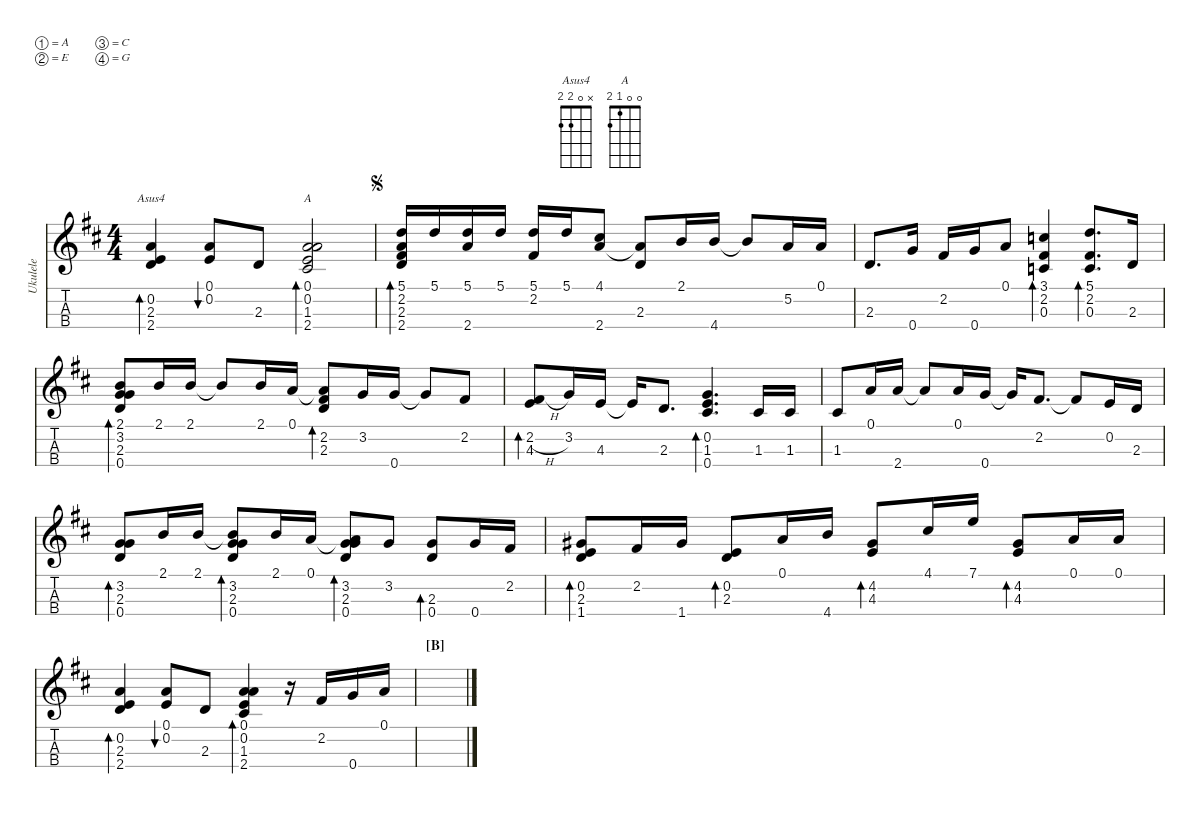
\defaultSystemsLayout 4
\hideDynamics
\bracketExtendMode nobrackets
\otherSystemsTrackNameOrientation horizontal
\defaultBarNumberDisplay Hide
\track ("Ukulele" "Ukulele") {defaultSystemsLayout 4 instrument acousticguitarnylon}
\staff {score tabs}
\tuning (A4 E4 C4 G4)
\displaytranspose 0
\chord ("Asus4" x 0 2 2)
\chord ("A" 0 0 1 2)
\ts (4 4)
\tempo (60 hide)
\clef g2
\ks d
(2.3{acc forcenatural} 0.2{acc forcenatural} 2.4{acc forcenatural}).4{bd 30 ch "Asus4" dy mf beam Up} (0.1{acc forcenatural} 0.2{acc forcenatural}).8{bu 30 beam Up} 2.3{acc forcenatural}.8{beam Up} (1.3{acc #} 0.2{acc forcenatural} 0.1{acc forcenatural} 2.4{acc forcenatural}).2{bd 30 ch "A" beam Up} |
\jump segno
(2.3{acc forcenatural} 2.2{acc #} 2.4{acc forcenatural} 5.1{acc forcenatural}).16{bd 30 beam Up} 5.1{acc forcenatural}.16{beam Up} (5.1{acc forcenatural} 2.4{acc forcenatural}).16{beam Up} 5.1{acc forcenatural}.16{beam Up} (5.1{acc forcenatural} 2.2{acc #}).16{beam Up} 5.1{acc forcenatural}.16{beam Up} (4.1{acc #} 2.4{acc forcenatural}).8{beam Up} (2.4{t acc forcenatural} 2.3{acc forcenatural}).8{beam Up} 2.1{acc forcenatural}.16{beam Up} 4.4{acc forcenatural}.16{beam Up} 4.4{t acc forcenatural}.8{beam Up} 5.2{acc forcenatural}.16{beam Up} 0.1{acc forcenatural}.16{beam Up} |
2.3{acc forcenatural}.8{d beam Up} 0.4{acc forcenatural}.16{beam Up} 2.2{acc #}.16{beam Up} 0.4{acc forcenatural}.16{beam Up} 0.1{acc forcenatural}.8{beam Up} (3.1{acc forcenatural} 2.2{acc #} 0.3{acc forcenatural}).4{bd 30 beam Up} (5.1{acc forcenatural} 2.2{acc #} 0.3{acc forcenatural}).8{d bd 30 beam Up} 2.3{acc forcenatural}.16{beam Up} |
(0.4{acc forcenatural} 3.2{acc forcenatural} 2.3{acc forcenatural} 2.1{acc forcenatural}).8{bd 30 beam Up} 2.1{acc forcenatural}.16{beam Up} 2.1{acc forcenatural}.16{beam Up} 2.1{t acc forcenatural}.8{beam Up} 2.1{acc forcenatural}.16{beam Up} 0.1{acc forcenatural}.16{beam Up} (0.1{t acc forcenatural} 2.2{acc #} 2.3{acc forcenatural}).8{bd 30 beam Up} 3.2{acc forcenatural}.16{beam Up} 0.4{acc forcenatural}.16{beam Up} 0.4{t acc forcenatural}.8{beam Up} 2.2{acc #}.8{beam Up} |
(4.3{acc forcenatural} 2.2{h acc #}).8{bd 30 beam Up} 3.2{acc forcenatural}.16{beam Up} 4.3{acc forcenatural}.16{beam Up} 4.3{t acc forcenatural}.16{beam Up} 2.3{acc forcenatural}.8{d beam Up} (1.3{acc #} 0.2{acc forcenatural} 0.4{acc forcenatural}).4{d bd 30 beam Up} 1.3{acc #}.16{beam Up} 1.3{acc #}.16{beam Up} |
1.3{acc #}.8{beam Up} 0.1{acc forcenatural}.16{beam Up} 2.4{acc forcenatural}.16{beam Up} 2.4{t acc forcenatural}.8{beam Up} 0.1{acc forcenatural}.16{beam Up} 0.4{acc forcenatural}.16{beam Up} 0.4{t acc forcenatural}.16{beam Up} 2.2{acc #}.8{d beam Up} 2.2{t acc #}.8{beam Up} 0.2{acc forcenatural}.16{beam Up} 2.3{acc forcenatural}.16{beam Up} |
(0.4{acc forcenatural} 3.2{acc forcenatural} 2.3{acc forcenatural}).8{bd 30 beam Up} 2.1{acc forcenatural}.16{beam Up} 2.1{acc forcenatural}.16{beam Up} (2.1{t acc forcenatural} 0.4{acc forcenatural} 3.2{acc forcenatural} 2.3{acc forcenatural}).8{bd 30 beam Up} 2.1{acc forcenatural}.16{beam Up} 0.1{acc forcenatural}.16{beam Up} (0.4{acc forcenatural} 3.2{acc forcenatural} 2.3{acc forcenatural} 0.1{t acc forcenatural}).8{bd 30 beam Up} 3.2{acc forcenatural}.8{beam Up} (2.3{acc forcenatural} 0.4{acc forcenatural}).8{bd 30 beam Up} 0.4{acc forcenatural}.16{beam Up} 2.2{acc #}.16{beam Up} |
(0.2{acc forcenatural} 2.3{acc forcenatural} 1.4{acc #}).8{bd 30 beam Up} 2.2{acc #}.16{beam Up} 1.4{acc #}.16{beam Up} (2.3{acc forcenatural} 0.2{acc forcenatural}).8{bd 30 beam Up} 0.1{acc forcenatural}.16{beam Up} 4.4{acc forcenatural}.16{beam Up} (4.3{acc forcenatural} 4.2{acc #}).8{bd 30 beam Up} 4.1{acc #}.16{beam Up} 7.1{acc forcenatural}.16{beam Up} (4.2{acc #} 4.3{acc forcenatural}).8{bd 30 beam Up} 0.1{acc forcenatural}.16{beam Up} 0.1{acc forcenatural}.16{beam Up} |
(2.3{acc forcenatural} 0.2{acc forcenatural} 2.4{acc forcenatural}).4{bd 30 beam Up} (0.1{acc forcenatural} 0.2{acc forcenatural}).8{bu 30 beam Up} 2.3{acc forcenatural}.8{beam Up} (1.3{acc #} 0.2{acc forcenatural} 0.1{acc forcenatural} 2.4{acc forcenatural}).4{bd 30 beam Up} r.16{beam Up} 2.2{acc #}.16{beam Up} 0.4{acc forcenatural}.16{beam Up} 0.1{acc forcenatural}.16{beam Up} |
\section ("B" "")
